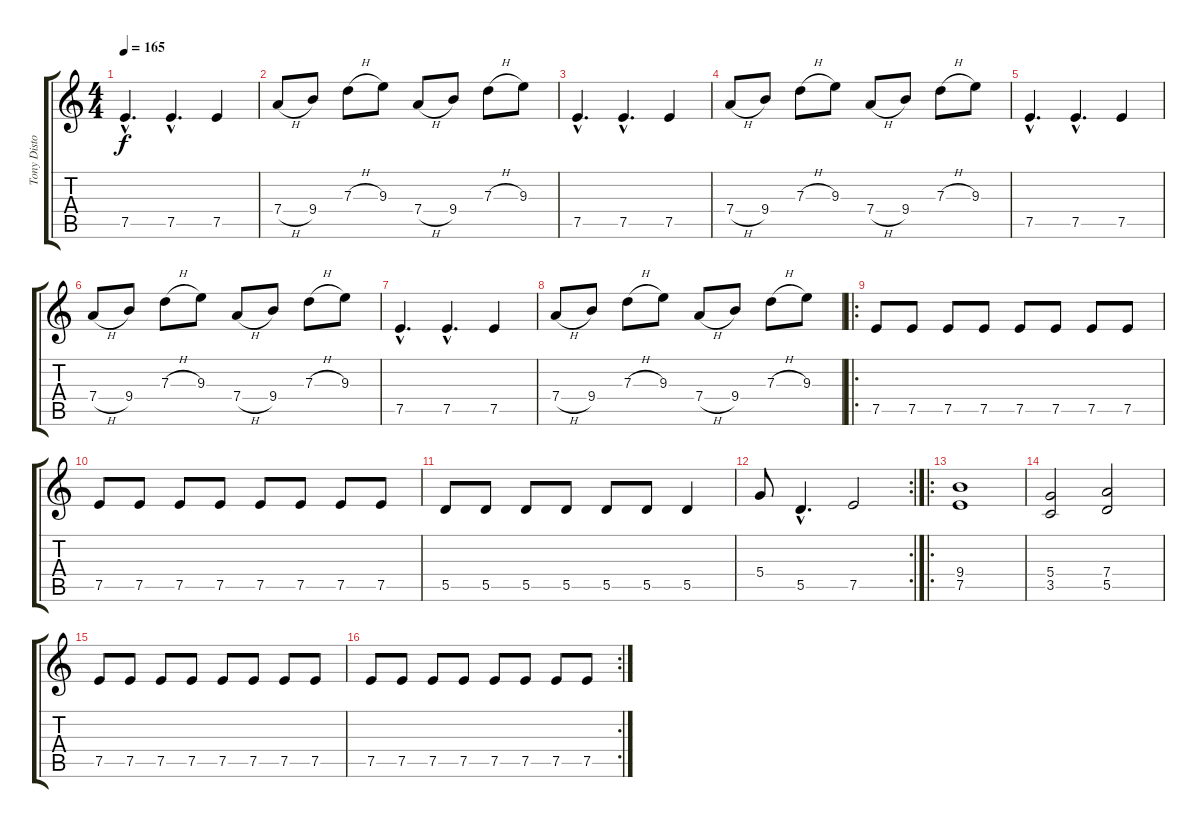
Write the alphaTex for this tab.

\track ("Tony Distortion" "Tony Disto") {instrument distortionguitar}
\staff {score tabs}
\tuning (E4 B3 G3 D3 A2 E2) {hide}
\ts (4 4)
\tempo 165
\clef g2
\ks c
7.5{hac}.4{d dy f instrument distortionguitar} 7.5{hac}.4{d} 7.5.4 |
7.4{h}.8 9.4.8 7.3{h}.8 9.3.8 7.4{h}.8 9.4.8 7.3{h}.8 9.3.8 |
7.5{hac}.4{d} 7.5{hac}.4{d} 7.5.4 |
7.4{h}.8 9.4.8 7.3{h}.8 9.3.8 7.4{h}.8 9.4.8 7.3{h}.8 9.3.8 |
7.5{hac}.4{d} 7.5{hac}.4{d} 7.5.4 |
7.4{h}.8 9.4.8 7.3{h}.8 9.3.8 7.4{h}.8 9.4.8 7.3{h}.8 9.3.8 |
7.5{hac}.4{d} 7.5{hac}.4{d} 7.5.4 |
7.4{h}.8 9.4.8 7.3{h}.8 9.3.8 7.4{h}.8 9.4.8 7.3{h}.8 9.3.8 |
\ro
7.5.8 7.5.8 7.5.8 7.5.8 7.5.8 7.5.8 7.5.8 7.5.8 |
7.5.8 7.5.8 7.5.8 7.5.8 7.5.8 7.5.8 7.5.8 7.5.8 |
5.5.8 5.5.8 5.5.8 5.5.8 5.5.8 5.5.8 5.5.4 |
\rc 2
5.4.8 5.5{hac}.4{d} 7.5.2 |
\ro
(9.4 7.5).1 |
(5.4 3.5).2 (7.4 5.5).2 |
7.5.8 7.5.8 7.5.8 7.5.8 7.5.8 7.5.8 7.5.8 7.5.8 |
\rc 2
7.5.8 7.5.8 7.5.8 7.5.8 7.5.8 7.5.8 7.5.8 7.5.8
